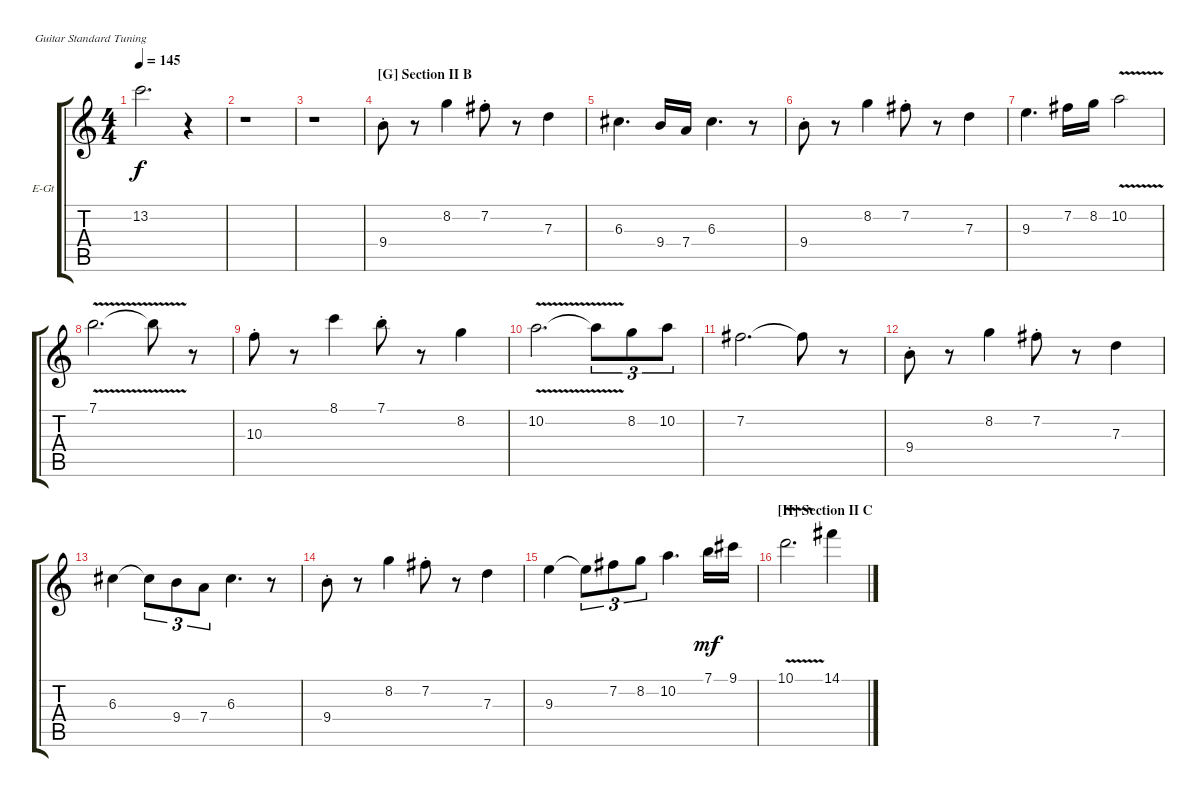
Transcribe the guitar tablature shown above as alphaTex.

\defaultSystemsLayout 4
\bracketExtendMode groupsimilarinstruments
\firstSystemTrackNameOrientation horizontal
\otherSystemsTrackNameOrientation horizontal
\track ("Guitar Compilation" "E-Gt") {instrument electricguitarclean}
\staff {score tabs}
\tuning (E4 B3 G3 D3 A2 E2)
\ts (4 4)
\tempo 145
\clef g2
\scale
0.333333
\ks c
13.2{t}.2{d dy f} r.4 |
\scale
0.333333 r.1 |
\scale
0.333333 r.1 |
\section ("G" "Section II B")
\scale
0.333333 9.4{st}.8 r.8 8.2.4 7.2{st}.8 r.8 7.3.4 |
\scale
0.333333 6.3.4{d} 9.4.16 7.4.16 6.3.4{d} r.8 |
\scale
0.333333 9.4{st}.8 r.8 8.2.4 7.2{st}.8 r.8 7.3.4 |
\scale
0.333333 9.3.4{d} 7.2.16 8.2.16 10.2{v}.2 |
\scale
0.333333 7.1{v}.2{d} 7.1{v t}.8 r.8 |
\scale
0.333333 10.3{st}.8 r.8 8.1.4 7.1{st}.8 r.8 8.2.4 |
\scale
0.333333 10.2{v}.2{d} 10.2{t}.8{tu (3 2)} 8.2.8{tu (3 2)} 10.2.8{tu (3 2)} |
\scale
0.333333 7.2.2{d} 7.2{t}.8 r.8 |
\scale
0.333333 9.4{st}.8 r.8 8.2.4 7.2{st}.8 r.8 7.3.4 |
\scale
0.333333 6.3.4 6.3{t}.8{tu (3 2)} 9.4.8{tu (3 2)} 7.4.8{tu (3 2)} 6.3.4{d} r.8 |
\scale
0.333333 9.4{st}.8 r.8 8.2.4 7.2{st}.8 r.8 7.3.4 |
\scale
0.333333 9.3.4 9.3{t}.8{tu (3 2)} 7.2.8{tu (3 2)} 8.2.8{tu (3 2)} 10.2.4{d} 7.1.16{dy mf} 9.1.16 |
\section ("H" "Section II C")
\scale
0.333333 10.1{v}.2{d} 14.1.4
